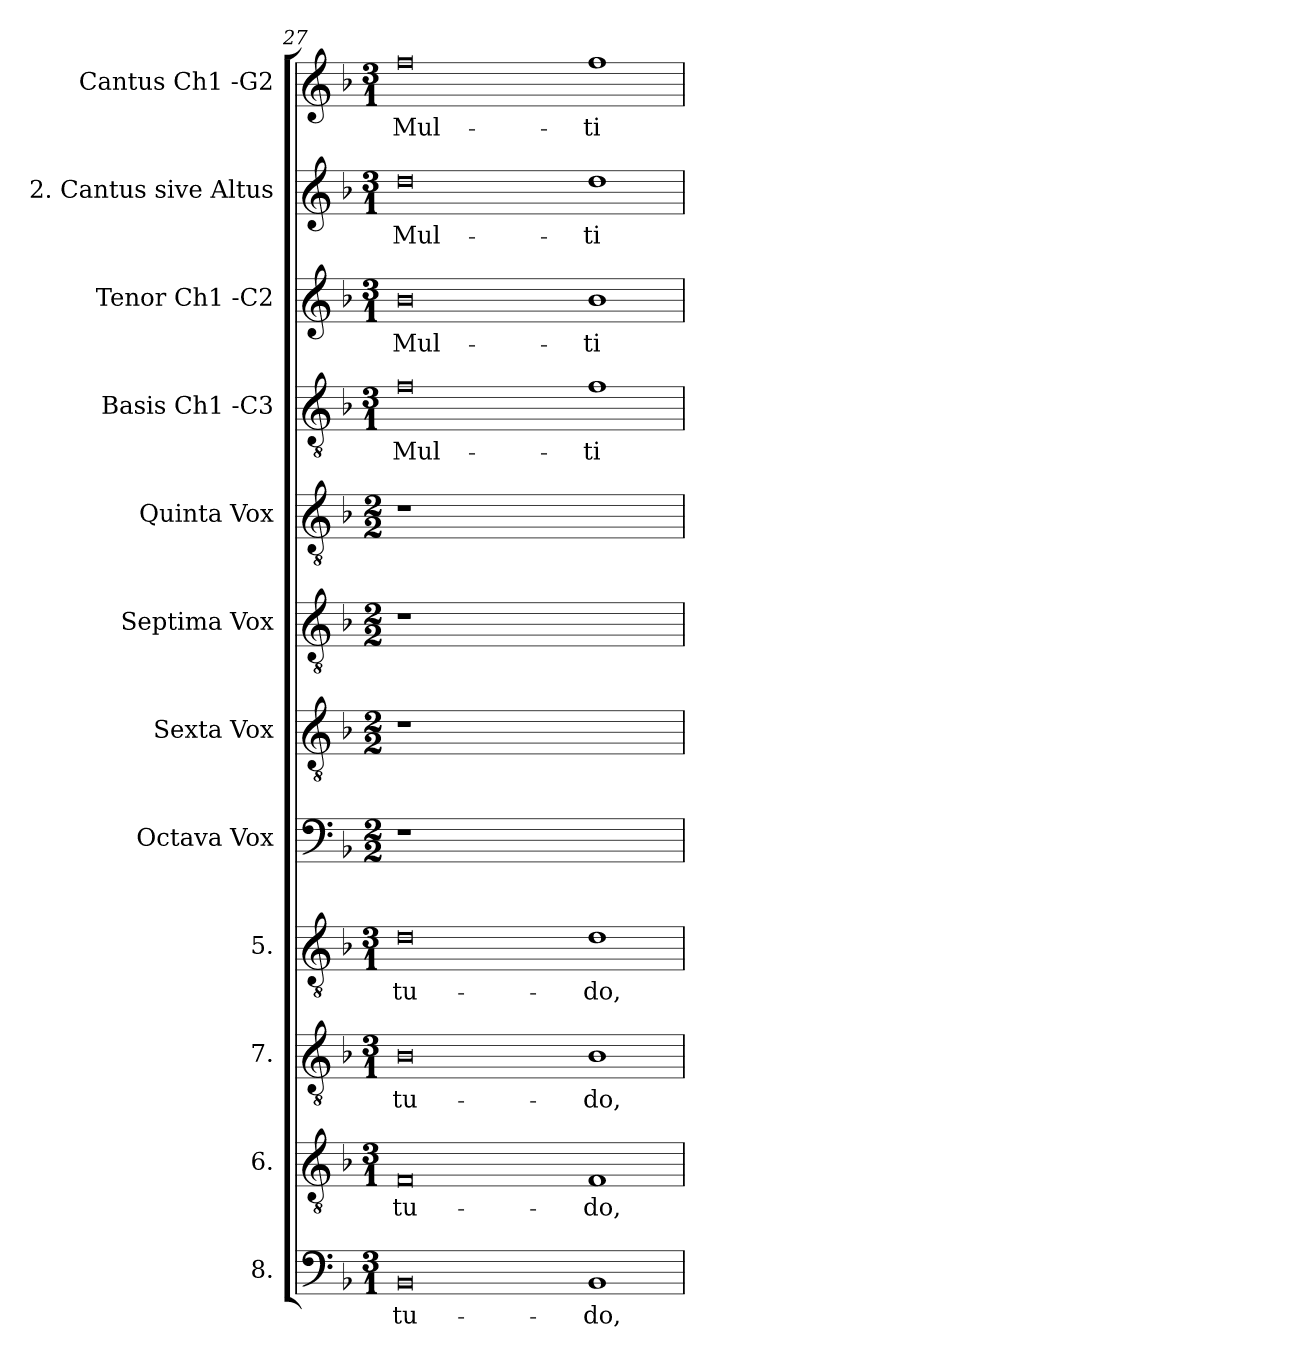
**kern	**text	**kern	**text	**kern	**text	**kern	**text	**kern	**kern	**kern	**kern	**kern	**text	**kern	**text	**kern	**text	**kern	**text
*part12	*part12	*part11	*part11	*part10	*part10	*part9	*part9	*part8	*part7	*part6	*part5	*part4	*part4	*part3	*part3	*part2	*part2	*part1	*part1
*staff12	*staff12	*staff11	*staff11	*staff10	*staff10	*staff9	*staff9	*staff8	*staff7	*staff6	*staff5	*staff4	*staff4	*staff3	*staff3	*staff2	*staff2	*staff1	*staff1
*I"8.	*	*I"6.	*	*I"7.	*	*I"5.	*	*I"Octava  Vox	*I"Sexta  Vox	*I"Septima  Vox	*I"Quinta  Vox	*I"Basis  Ch1 -C3	*	*I"Tenor  Ch1 -C2	*	*I"2. Cantus sive  Altus	*	*I"Cantus  Ch1 -G2	*
*	*	*	*	*	*	*	*	*	*	*	*	*I'B	*	*I'T	*	*I'A	*	*I'C	*
*clefF4	*	*clefGv2	*	*clefGv2	*	*clefGv2	*	*clefF4	*clefGv2	*clefGv2	*clefGv2	*clefGv2	*	*clefG2	*	*clefG2	*	*clefG2	*
*k[b-]	*	*k[b-]	*	*k[b-]	*	*k[b-]	*	*k[b-]	*k[b-]	*k[b-]	*k[b-]	*k[b-]	*	*k[b-]	*	*k[b-]	*	*k[b-]	*
*F:	*	*F:	*	*F:	*	*F:	*	*F:	*F:	*F:	*F:	*F:	*	*F:	*	*F:	*	*F:	*
*M3/1	*	*M3/1	*	*M3/1	*	*M3/1	*	*M2/2	*M2/2	*M2/2	*M2/2	*M3/1	*	*M3/1	*	*M3/1	*	*M3/1	*
=27	=27	=27	=27	=27	=27	=27	=27	=27	=27	=27	=27	=27	=27	=27	=27	=27	=27	=27	=27
!	!LO:LY:b:cj	!	!LO:LY:b:cj	!	!LO:LY:b:cj	!	!LO:LY:b:cj	!	!	!	!	!	!LO:LY:b:cj	!	!LO:LY:b:cj	!	!LO:LY:b:cj	!	!LO:LY:b:cj
0BB-	-tu-	0F	-tu-	0B-	-tu-	0d	-tu-	1r	1r	1r	1r	0f	Mul-	0b-	Mul-	0dd	Mul-	0ff	Mul-
.	.	.	.	.	.	.	.	0ryy	0ryy	0ryy	0ryy	.	.	.	.	.	.	.	.
!	!LO:LY:b:cj	!	!LO:LY:b:cj	!	!LO:LY:b:cj	!	!LO:LY:b:cj	!	!	!	!	!	!LO:LY:b:cj	!	!LO:LY:b:cj	!	!LO:LY:b:cj	!	!LO:LY:b:cj
1BB-	-do,	1F	-do,	1B-	-do,	1d	-do,	.	.	.	.	1f	-ti-	1b-	-ti-	1dd	-ti-	1ff	-ti-
=	=	=	=	=	=	=	=	=	=	=	=	=	=	=	=	=	=	=	=
*-	*-	*-	*-	*-	*-	*-	*-	*-	*-	*-	*-	*-	*-	*-	*-	*-	*-	*-	*-
